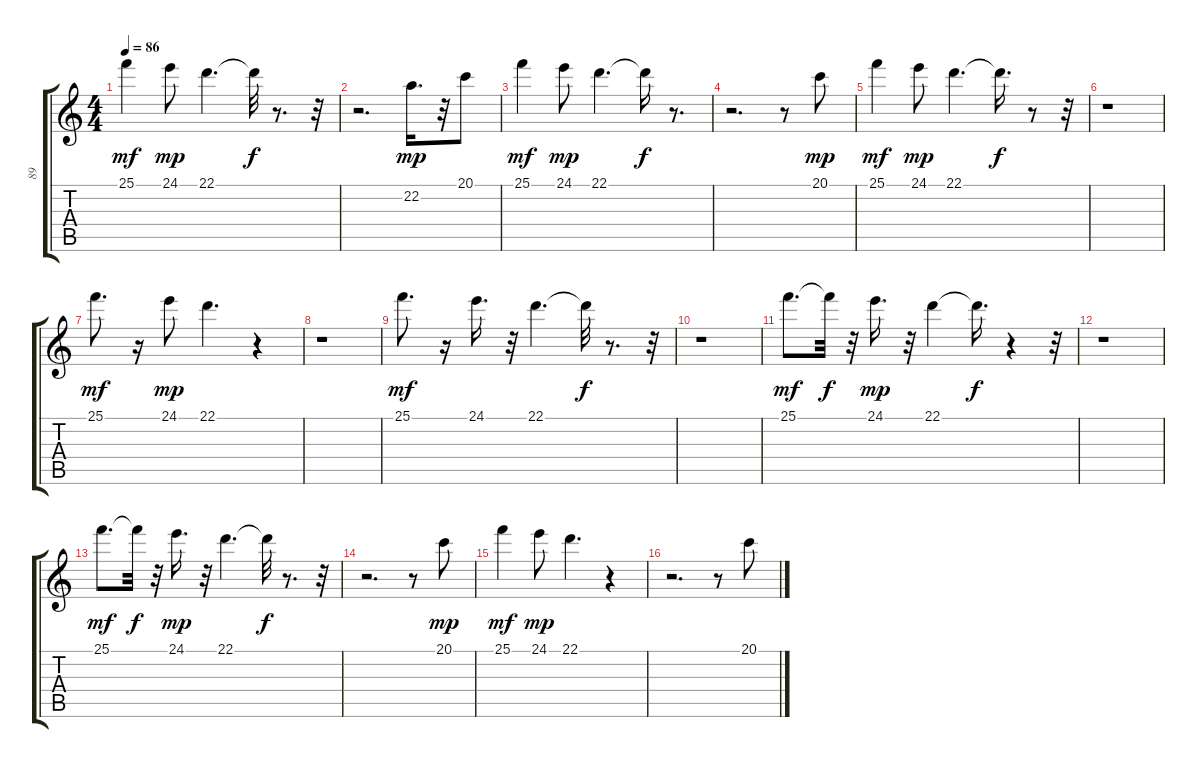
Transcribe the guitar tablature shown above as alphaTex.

\track ("89" "89") {instrument pad1newage}
\staff {score tabs}
\tuning (E4 B3 G3 D3 A2 E2) {hide}
\ts (4 4)
\tempo 86
\clef g2
\ks c
25.1.4{dy mf} 24.1.8{dy mp} 22.1.4{d} 22.1{t}.32{dy f} r.8{d} r.32 |
r.2{d} 22.2.16{d dy mp} r.32 20.1.8 |
25.1.4{dy mf} 24.1.8{dy mp} 22.1.4{d} 22.1{t}.16{dy f} r.8{d} |
r.2{d} r.8 20.1.8{dy mp} |
25.1.4{dy mf} 24.1.8{dy mp} 22.1.4{d} 22.1{t}.16{d dy f} r.8 r.32 |
r.1 |
25.1.8{d dy mf} r.16 24.1.8{dy mp} 22.1.4{d} r.4 |
r.1 |
25.1.8{d dy mf} r.16 24.1.16{d} r.32 22.1.4{d} 22.1{t}.32{dy f} r.8{d} r.32 |
r.1 |
25.1.8{d dy mf} 25.1{t}.32{dy f} r.32 24.1.16{d dy mp} r.32 22.1.4 22.1{t}.16{d dy f} r.4 r.32 |
r.1 |
25.1.8{d dy mf} 25.1{t}.32{dy f} r.32 24.1.16{d dy mp} r.32 22.1.4{d} 22.1{t}.32{dy f} r.8{d} r.32 |
r.2{d} r.8 20.1.8{dy mp} |
25.1.4{dy mf} 24.1.8{dy mp} 22.1.4{d} r.4 |
r.2{d} r.8 20.1.8
